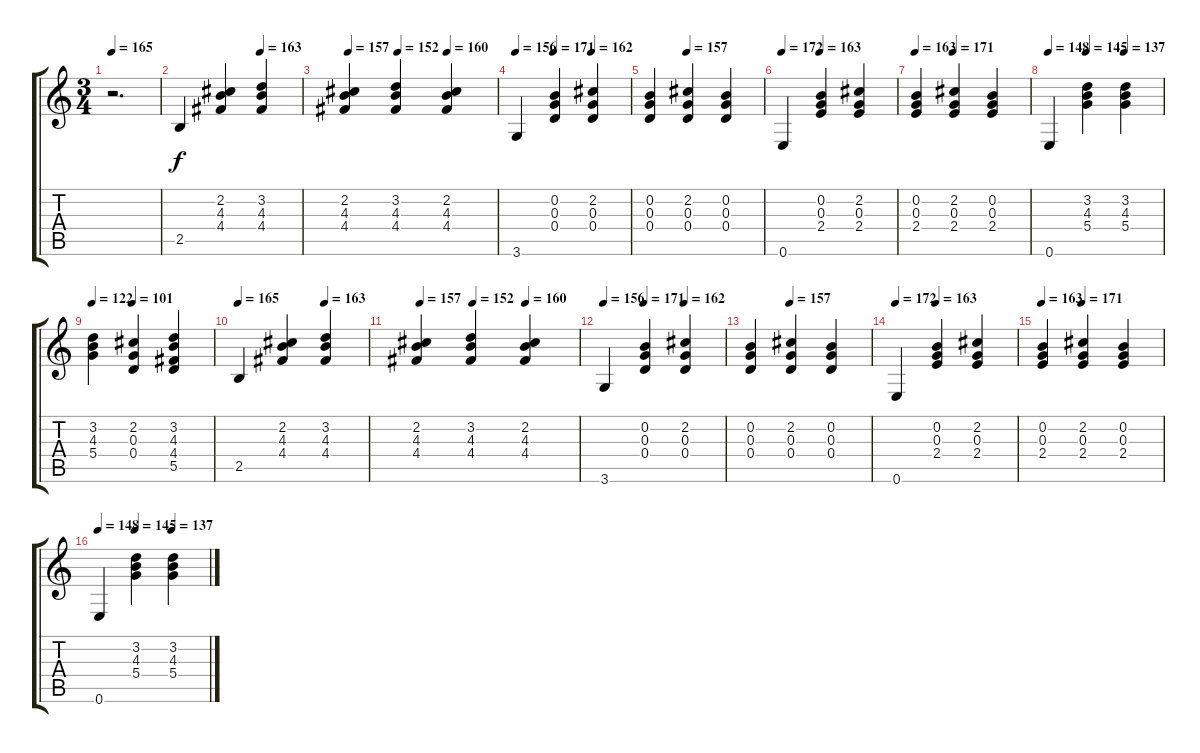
\track "" {instrument acousticguitarnylon}
\staff {score tabs}
\tuning (E4 B3 G3 D3 A2 E2) {hide}
\ts (3 4)
\tempo 165
\clef g2
\ks c
r.2{d dy f instrument acousticguitarnylon} |
\tempo (163 0.6666666666666666)
2.5.4 (2.2 4.3 4.4).4 (3.2 4.3 4.4).4 |
\tempo 157
\tempo (152 0.3333333333333333)
\tempo (160 0.6666666666666666)
(2.2 4.3 4.4).4 (3.2 4.3 4.4).4 (2.2 4.3 4.4).4 |
\tempo 156
\tempo (171 0.3333333333333333)
\tempo (162 0.6666666666666666)
3.6.4 (0.2 0.3 0.4).4 (2.2 0.3 0.4).4 |
\tempo (157 0.3333333333333333)
(0.2 0.3 0.4).4 (2.2 0.3 0.4).4 (0.2 0.3 0.4).4 |
\tempo 172
\tempo (163 0.3333333333333333)
0.6.4 (0.2 0.3 2.4).4 (2.2 0.3 2.4).4 |
\tempo 163
\tempo (171 0.3333333333333333)
(0.2 0.3 2.4).4 (2.2 0.3 2.4).4 (0.2 0.3 2.4).4 |
\tempo 148
\tempo (145 0.3333333333333333)
\tempo (137 0.6666666666666666)
0.6.4 (3.2 4.3 5.4).4 (3.2 4.3 5.4).4 |
\tempo 122
\tempo (101 0.3333333333333333)
(3.2 4.3 5.4).4 (2.2 0.3 0.4).4 (3.2 4.3 4.4 5.5).4 |
\tempo 165
\tempo (163 0.6666666666666666)
2.5.4 (2.2 4.3 4.4).4 (3.2 4.3 4.4).4 |
\tempo 157
\tempo (152 0.3333333333333333)
\tempo (160 0.6666666666666666)
(2.2 4.3 4.4).4 (3.2 4.3 4.4).4 (2.2 4.3 4.4).4 |
\tempo 156
\tempo (171 0.3333333333333333)
\tempo (162 0.6666666666666666)
3.6.4 (0.2 0.3 0.4).4 (2.2 0.3 0.4).4 |
\tempo (157 0.3333333333333333)
(0.2 0.3 0.4).4 (2.2 0.3 0.4).4 (0.2 0.3 0.4).4 |
\tempo 172
\tempo (163 0.3333333333333333)
0.6.4 (0.2 0.3 2.4).4 (2.2 0.3 2.4).4 |
\tempo 163
\tempo (171 0.3333333333333333)
(0.2 0.3 2.4).4 (2.2 0.3 2.4).4 (0.2 0.3 2.4).4 |
\tempo 148
\tempo (145 0.3333333333333333)
\tempo (137 0.6666666666666666)
0.6.4 (3.2 4.3 5.4).4 (3.2 4.3 5.4).4
